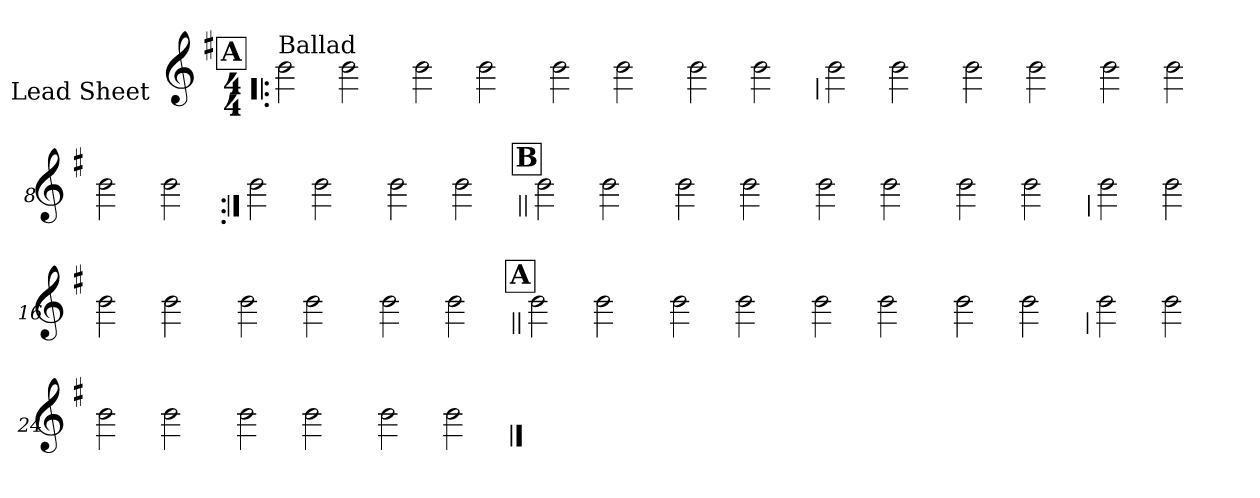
**kern
*part1
*staff1
*I"Lead Sheet
*stria0
*clefG2
*k[f#]
*G:
*M4/4
!!LO:REH:place=s1:a:t=A
=1!|:
!LO:TX:a:t=Ballad
2b
2b
=2-
2b
2b
=3-
2b
2b
=4-
2b
2b
!!LO:LB:g=z
=5
2b
2b
=6-
2b
2b
=7-
2b
2b
=8-
2b
2b
!!LO:LB:g=z
=9:|!
2b
2b
=10-
2b
2b
!!LO:LB:g=z
!!LO:REH:place=s1:a:t=B
=11||
2b
2b
=12-
2b
2b
=13-
2b
2b
=14-
2b
2b
!!LO:LB:g=z
=15
2b
2b
=16-
2b
2b
=17-
2b
2b
=18-
2b
2b
!!LO:LB:g=z
!!LO:REH:place=s1:a:t=A
=19||
2b
2b
=20-
2b
2b
=21-
2b
2b
=22-
2b
2b
!!LO:LB:g=z
=23
2b
2b
=24-
2b
2b
=25-
2b
2b
=26-
2b
2b
==
*-
